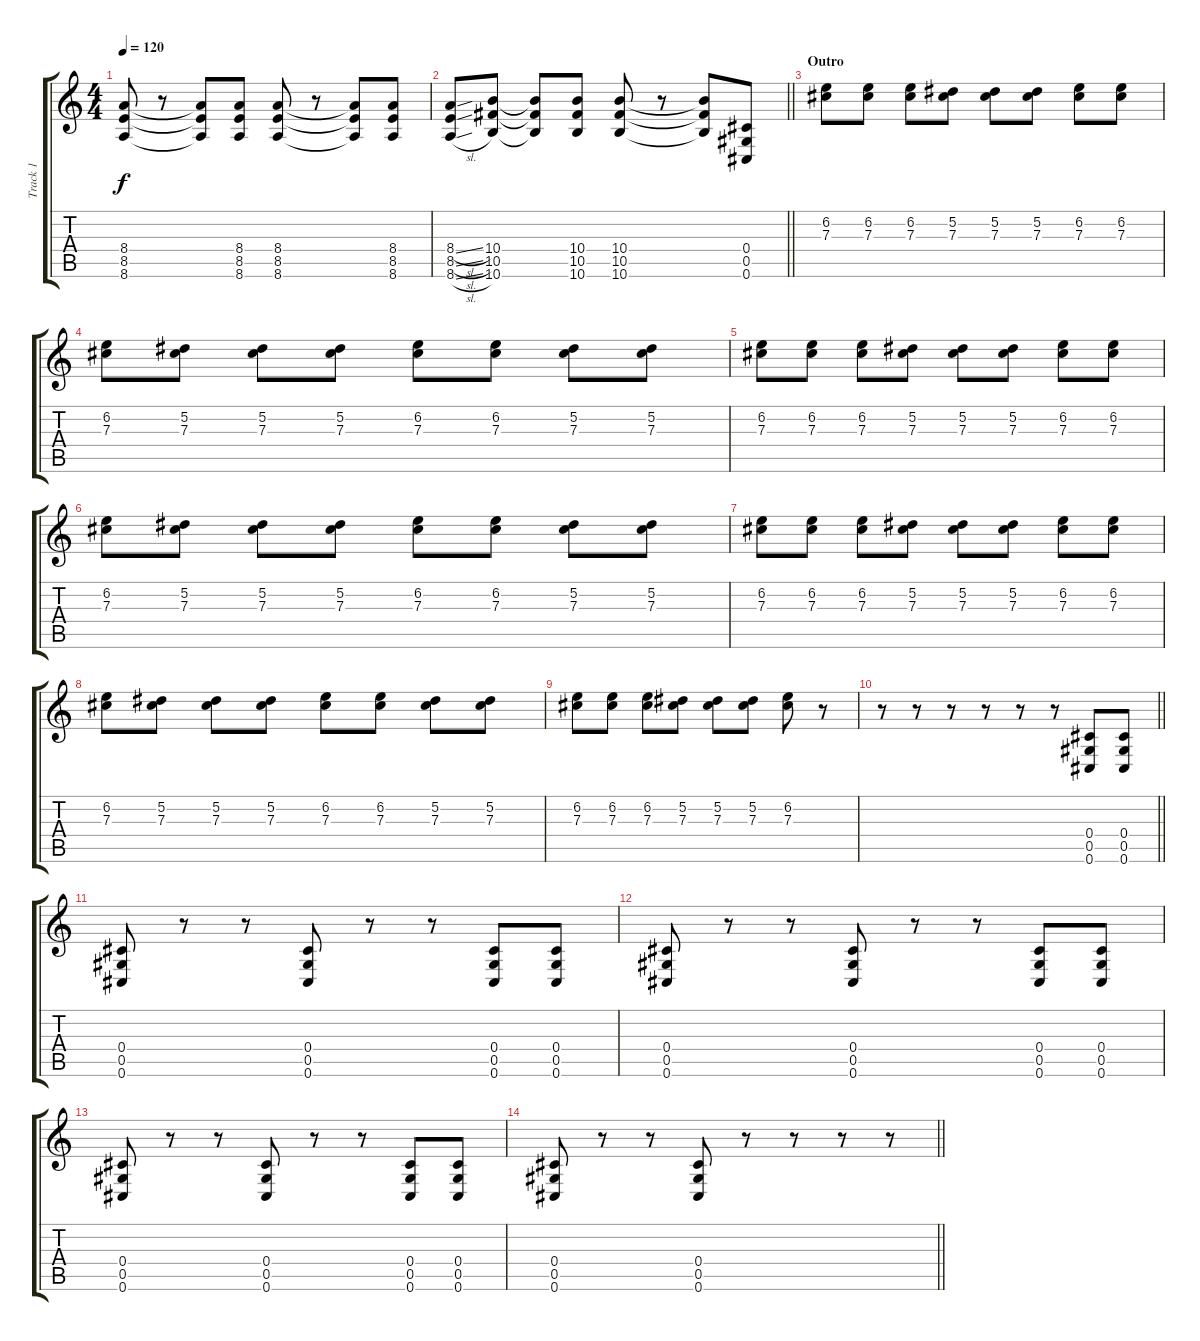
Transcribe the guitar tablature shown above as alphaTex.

\track ("Track 1" "Track 1") {instrument electricguitarclean}
\staff {score tabs}
\tuning (Eb4 Bb3 Gb3 Db3 Ab2 Db2) {hide}
\ts (4 4)
\tempo 120
\clef g2
\ks c
(8.4 8.5 8.6).8{dy f} r.8 (8.4{t} 8.5{t} 8.6{t}).8 (8.4 8.5 8.6).8 (8.4 8.5 8.6).8 r.8 (8.4{t} 8.5{t} 8.6{t}).8 (8.4 8.5 8.6).8 |
\barLineRight lightlight
(8.4{sl} 8.5{sl} 8.6{sl}).8 (10.4 10.5 10.6).8 (10.4{t} 10.5{t} 10.6{t}).8 (10.4 10.5 10.6).8 (10.4 10.5 10.6).8 r.8 (10.4{t} 10.5{t} 10.6{t}).8 (0.4 0.5 0.6).8 |
\section ("" "Outro")
(6.2 7.3).8 (6.2 7.3).8 (6.2 7.3).8 (5.2 7.3).8 (5.2 7.3).8 (5.2 7.3).8 (6.2 7.3).8 (6.2 7.3).8 |
(6.2 7.3).8 (5.2 7.3).8 (5.2 7.3).8 (5.2 7.3).8 (6.2 7.3).8 (6.2 7.3).8 (5.2 7.3).8 (5.2 7.3).8 |
(6.2 7.3).8 (6.2 7.3).8 (6.2 7.3).8 (5.2 7.3).8 (5.2 7.3).8 (5.2 7.3).8 (6.2 7.3).8 (6.2 7.3).8 |
(6.2 7.3).8 (5.2 7.3).8 (5.2 7.3).8 (5.2 7.3).8 (6.2 7.3).8 (6.2 7.3).8 (5.2 7.3).8 (5.2 7.3).8 |
(6.2 7.3).8 (6.2 7.3).8 (6.2 7.3).8 (5.2 7.3).8 (5.2 7.3).8 (5.2 7.3).8 (6.2 7.3).8 (6.2 7.3).8 |
(6.2 7.3).8 (5.2 7.3).8 (5.2 7.3).8 (5.2 7.3).8 (6.2 7.3).8 (6.2 7.3).8 (5.2 7.3).8 (5.2 7.3).8 |
(6.2 7.3).8 (6.2 7.3).8 (6.2 7.3).8 (5.2 7.3).8 (5.2 7.3).8 (5.2 7.3).8 (6.2 7.3).8 r.8 |
\barLineRight lightlight
r.8 r.8 r.8 r.8 r.8 r.8 (0.4 0.5 0.6).8 (0.4 0.5 0.6).8 |
(0.4 0.5 0.6).8 r.8 r.8 (0.4 0.5 0.6).8 r.8 r.8 (0.4 0.5 0.6).8 (0.4 0.5 0.6).8 |
(0.4 0.5 0.6).8 r.8 r.8 (0.4 0.5 0.6).8 r.8 r.8 (0.4 0.5 0.6).8 (0.4 0.5 0.6).8 |
(0.4 0.5 0.6).8 r.8 r.8 (0.4 0.5 0.6).8 r.8 r.8 (0.4 0.5 0.6).8 (0.4 0.5 0.6).8 |
\barLineRight lightlight
(0.4 0.5 0.6).8 r.8 r.8 (0.4 0.5 0.6).8 r.8 r.8 r.8 r.8
